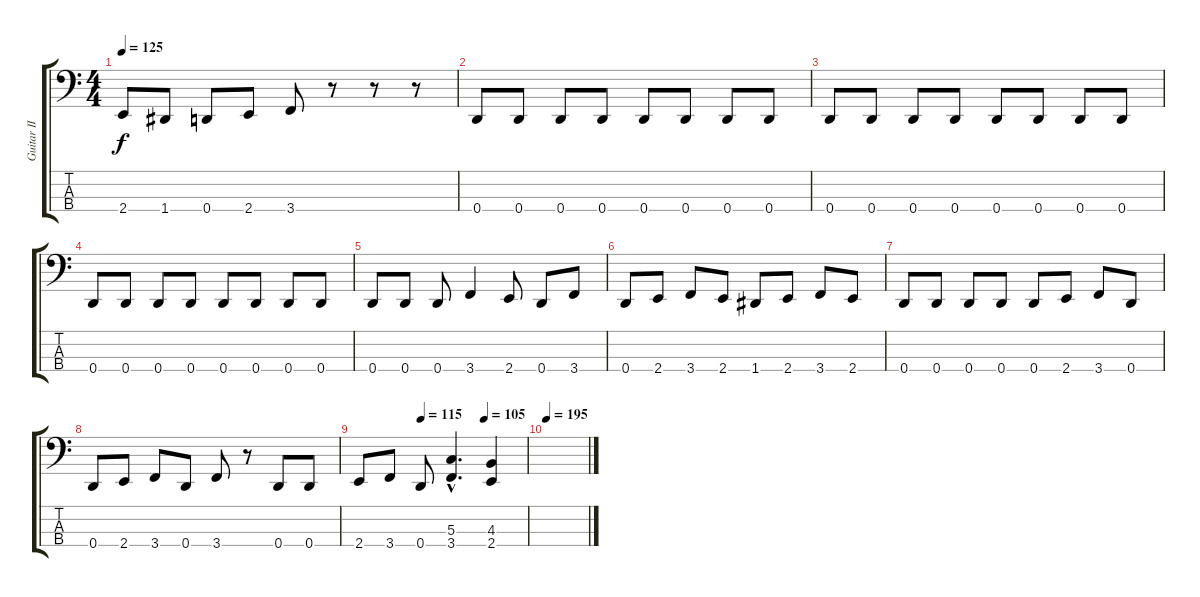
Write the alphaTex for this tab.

\track ("Guitar II" "Guitar II") {instrument slapbass1}
\staff {score tabs}
\tuning (F2 C2 G1 D1) {hide}
\ts (4 4)
\tempo 125
\clef f4
\ks c
2.4.8{dy f} 1.4.8 0.4.8 2.4.8 3.4.8 r.8 r.8 r.8 |
0.4.8 0.4.8 0.4.8 0.4.8 0.4.8 0.4.8 0.4.8 0.4.8 |
0.4.8 0.4.8 0.4.8 0.4.8 0.4.8 0.4.8 0.4.8 0.4.8 |
0.4.8 0.4.8 0.4.8 0.4.8 0.4.8 0.4.8 0.4.8 0.4.8 |
0.4.8 0.4.8 0.4.8 3.4.4 2.4.8 0.4.8 3.4.8 |
0.4.8 2.4.8 3.4.8 2.4.8 1.4.8 2.4.8 3.4.8 2.4.8 |
0.4.8 0.4.8 0.4.8 0.4.8 0.4.8 2.4.8 3.4.8 0.4.8 |
0.4.8 2.4.8 3.4.8 0.4.8 3.4.8 r.8 0.4.8 0.4.8 |
\tempo (115 0.375)
\tempo (105 0.75)
2.4.8 3.4.8 0.4.8 (5.3{hac} 3.4{hac}).4{d} (4.3 2.4).4 |
\tempo 195
